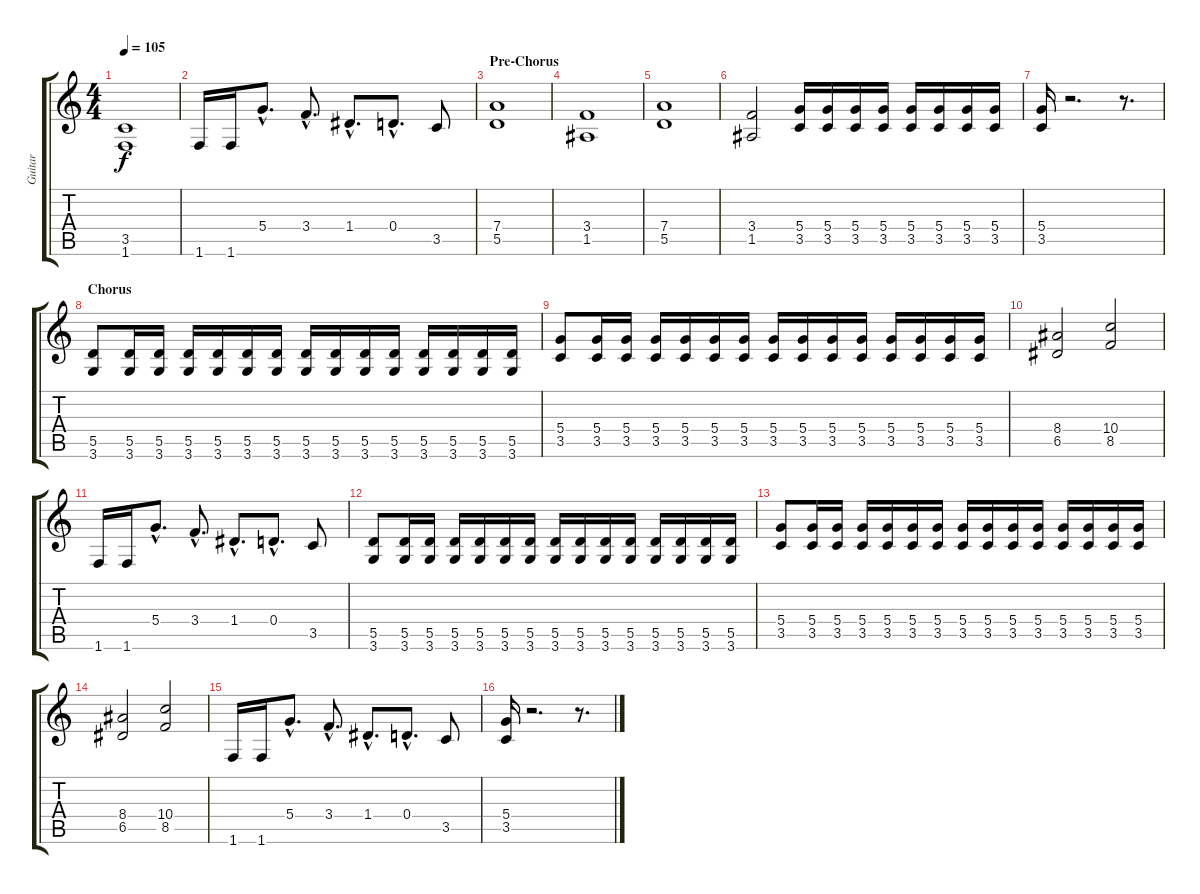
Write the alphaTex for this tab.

\track ("Guitar" "Guitar") {instrument distortionguitar}
\staff {score tabs}
\tuning (E4 B3 G3 D3 A2 E2) {hide}
\ts (4 4)
\tempo 105
\clef g2
\ks c
(3.5 1.6).1{dy f} |
1.6.16 1.6.16 5.4{hac}.8{d} 3.4{hac}.8{d} 1.4{hac}.8{d} 0.4{hac}.8{d} 3.5.8 |
\section ("" "Pre-Chorus")
(7.4 5.5).1 |
(3.4 1.5).1 |
(7.4 5.5).1 |
(3.4 1.5).2 (5.4 3.5).16 (5.4 3.5).16 (5.4 3.5).16 (5.4 3.5).16 (5.4 3.5).16 (5.4 3.5).16 (5.4 3.5).16 (5.4 3.5).16 |
(5.4 3.5).16 r.2{d} r.8{d} |
\section ("" "Chorus")
(5.5 3.6).8 (5.5 3.6).16 (5.5 3.6).16 (5.5 3.6).16 (5.5 3.6).16 (5.5 3.6).16 (5.5 3.6).16 (5.5 3.6).16 (5.5 3.6).16 (5.5 3.6).16 (5.5 3.6).16 (5.5 3.6).16 (5.5 3.6).16 (5.5 3.6).16 (5.5 3.6).16 |
(5.4 3.5).8 (5.4 3.5).16 (5.4 3.5).16 (5.4 3.5).16 (5.4 3.5).16 (5.4 3.5).16 (5.4 3.5).16 (5.4 3.5).16 (5.4 3.5).16 (5.4 3.5).16 (5.4 3.5).16 (5.4 3.5).16 (5.4 3.5).16 (5.4 3.5).16 (5.4 3.5).16 |
(8.4 6.5).2 (10.4 8.5).2 |
1.6.16 1.6.16 5.4{hac}.8{d} 3.4{hac}.8{d} 1.4{hac}.8{d} 0.4{hac}.8{d} 3.5.8 |
(5.5 3.6).8 (5.5 3.6).16 (5.5 3.6).16 (5.5 3.6).16 (5.5 3.6).16 (5.5 3.6).16 (5.5 3.6).16 (5.5 3.6).16 (5.5 3.6).16 (5.5 3.6).16 (5.5 3.6).16 (5.5 3.6).16 (5.5 3.6).16 (5.5 3.6).16 (5.5 3.6).16 |
(5.4 3.5).8 (5.4 3.5).16 (5.4 3.5).16 (5.4 3.5).16 (5.4 3.5).16 (5.4 3.5).16 (5.4 3.5).16 (5.4 3.5).16 (5.4 3.5).16 (5.4 3.5).16 (5.4 3.5).16 (5.4 3.5).16 (5.4 3.5).16 (5.4 3.5).16 (5.4 3.5).16 |
(8.4 6.5).2 (10.4 8.5).2 |
1.6.16 1.6.16 5.4{hac}.8{d} 3.4{hac}.8{d} 1.4{hac}.8{d} 0.4{hac}.8{d} 3.5.8 |
(5.4 3.5).16 r.2{d} r.8{d}
